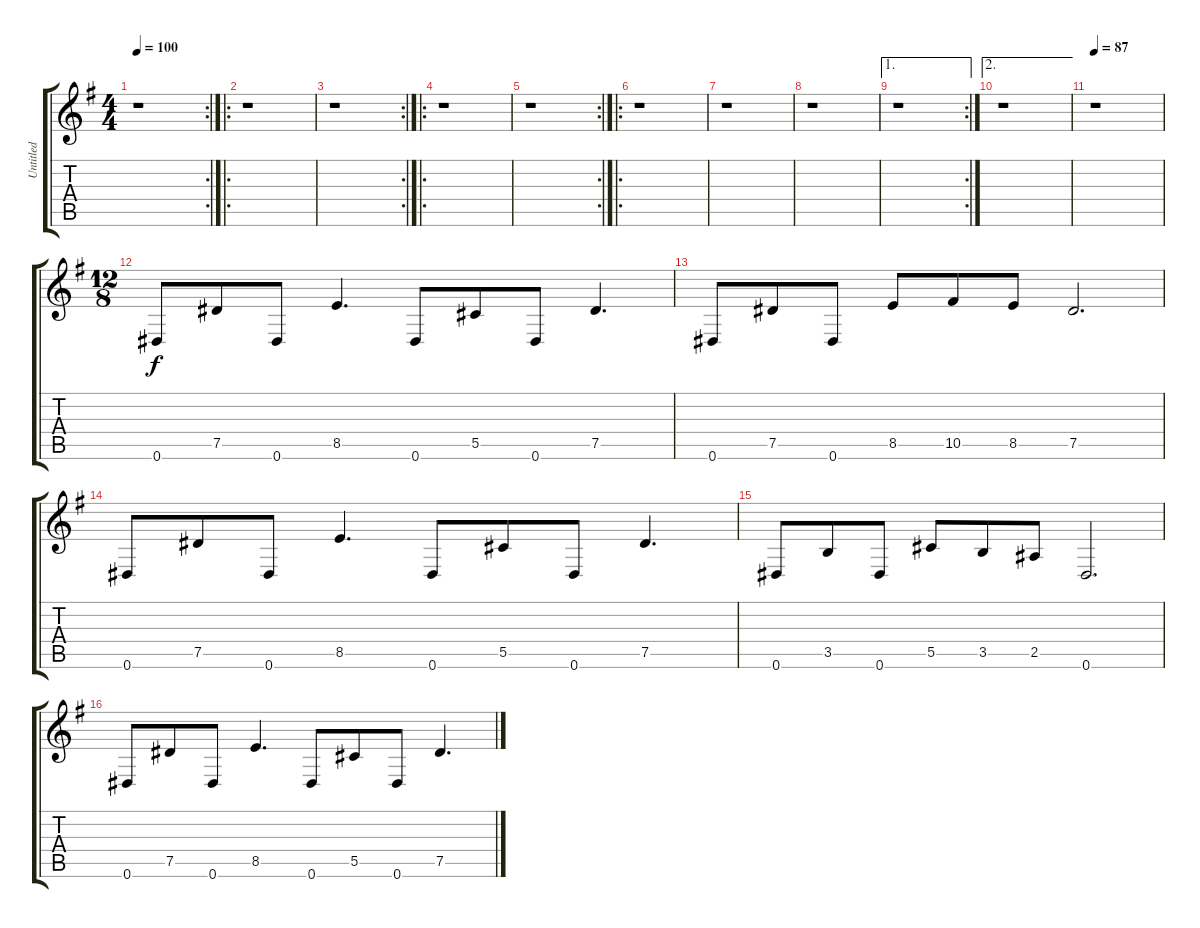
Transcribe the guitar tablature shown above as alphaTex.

\track ("Untitled" "Untitled") {instrument acousticguitarnylon}
\staff {score tabs}
\tuning (Eb4 Bb3 Gb3 Db3 Ab2 Eb2) {hide}
\rc 2
\ts (4 4)
\tempo 100
\clef g2
\ks g
r.1{dy f} |
\ro
r.1 |
\rc 2
r.1 |
\ro
r.1 |
\rc 2
r.1 |
\ro
r.1 |
r.1 |
r.1 |
\ae 1
\rc 2
r.1 |
\ae 2
r.1 |
\tempo 87
r.1 |
\ts (12 8)
0.6.8 7.5.8 0.6.8 8.5.4{d} 0.6.8 5.5.8 0.6.8 7.5.4{d} |
0.6.8 7.5.8 0.6.8 8.5.8 10.5.8 8.5.8 7.5.2{d} |
0.6.8 7.5.8 0.6.8 8.5.4{d} 0.6.8 5.5.8 0.6.8 7.5.4{d} |
0.6.8 3.5.8 0.6.8 5.5.8 3.5.8 2.5.8 0.6.2{d} |
0.6.8 7.5.8 0.6.8 8.5.4{d} 0.6.8 5.5.8 0.6.8 7.5.4{d}
